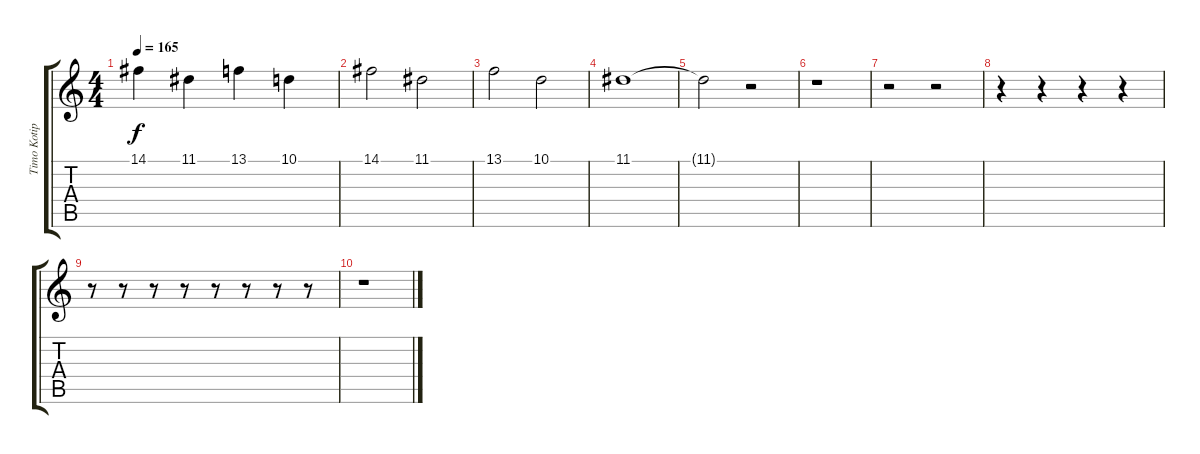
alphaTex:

\track ("Timo Kotipelto" "Timo Kotip") {instrument lead6voice}
\staff {score tabs}
\tuning (E4 B3 G3 D3 A2 E2) {hide}
\ts (4 4)
\tempo 165
\clef g2
\ks c
14.1.4{dy f} 11.1.4 13.1.4 10.1.4 |
14.1.2 11.1.2 |
13.1.2 10.1.2 |
11.1.1 |
11.1{t}.2 r.2 |
r.1 |
r.2 r.2 |
r.4 r.4 r.4 r.4 |
r.8 r.8 r.8 r.8 r.8 r.8 r.8 r.8 |
r.1
